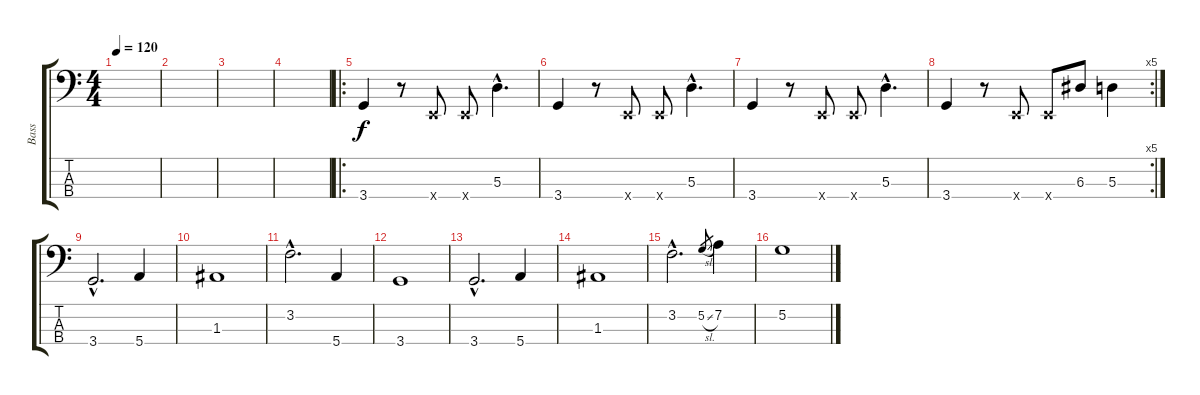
\track ("Bass" "Bass") {instrument electricbassfinger}
\staff {score tabs}
\tuning (G2 D2 A1 E1) {hide}
\ts (4 4)
\tempo 120
\clef f4
\ks c
|
|
|
|
\ro
3.4.4 r.8 0.4{x}.8 0.4{x}.8 5.3{hac}.4{d} |
3.4.4 r.8 0.4{x}.8 0.4{x}.8 5.3{hac}.4{d} |
3.4.4 r.8 0.4{x}.8 0.4{x}.8 5.3{hac}.4{d} |
\rc 5
3.4.4 r.8 0.4{x}.8 0.4{x}.8 6.3.8 5.3.4 |
3.4{hac}.2{d} 5.4.4 |
1.3.1 |
3.2{hac}.2{d} 5.4.4 |
3.4.1 |
3.4{hac}.2{d} 5.4.4 |
1.3.1 |
3.2{hac}.2{d} 5.2{sl}.8{gr} 7.2.4 |
5.2.1
